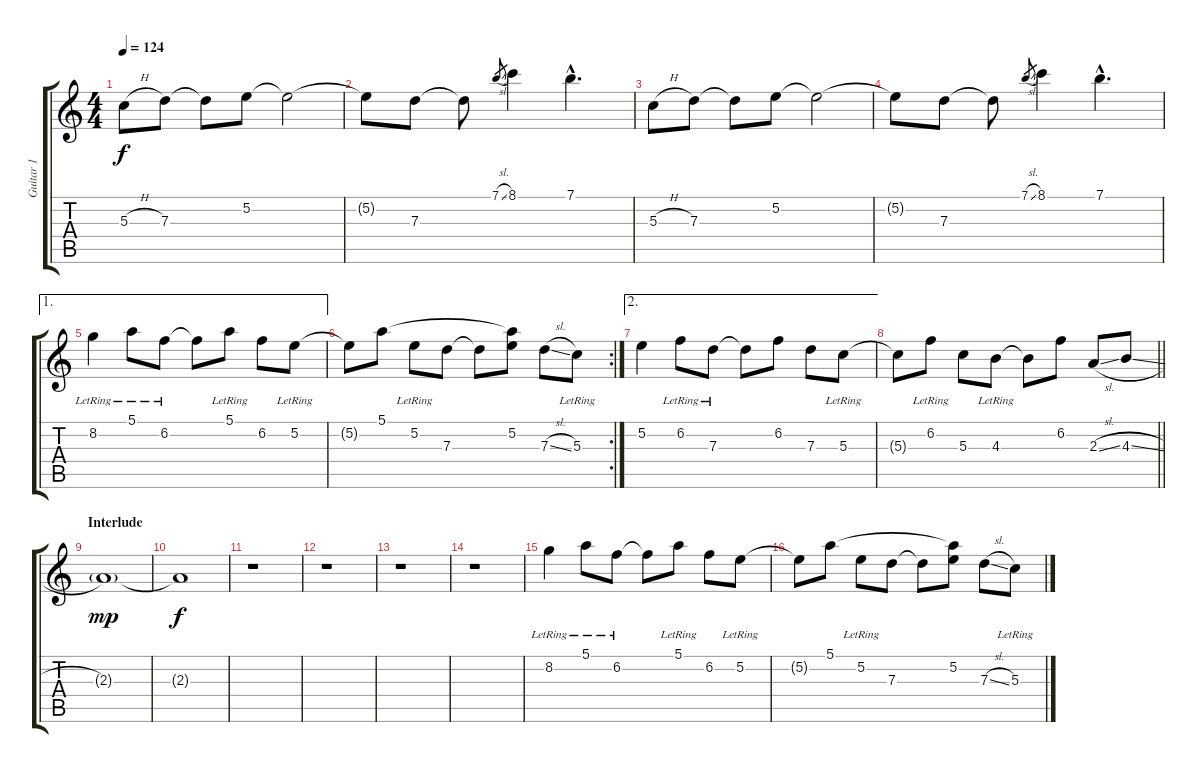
\track ("Guitar 1" "Guitar 1") {instrument distortionguitar}
\staff {score tabs}
\tuning (E4 B3 G3 D3 A2 E2) {hide}
\ts (4 4)
\tempo 124
\clef g2
\ks c
5.3{h}.8{dy f} 7.3.8 7.3{t}.8 5.2.8 5.2{t}.2 |
5.2{t}.8 7.3.8 7.3{t}.8 7.1{sl}.8{gr} 8.1.4 7.1{hac}.4{d} |
5.3{h}.8 7.3.8 7.3{t}.8 5.2.8 5.2{t}.2 |
5.2{t}.8 7.3.8 7.3{t}.8 7.1{sl}.8{gr} 8.1.4 7.1{hac}.4{d} |
\ae 1
8.2{lr}.4 5.1{lr}.8 6.2{lr}.8 6.2{t}.8 5.1{lr}.8 6.2.8 5.2{lr}.8 |
\rc 2
5.2{t}.8 5.1.8 5.2{lr}.8 7.3.8 7.3{t}.8 (5.1{t} 5.2).8 7.3{sl}.8 5.3{lr}.8 |
\ae 2
5.2.4 6.2{lr}.8 7.3{lr}.8 7.3{t}.8 6.2.8 7.3.8 5.3{lr}.8 |
\barLineRight lightlight
5.3{t}.8 6.2{lr}.8 5.3.8 4.3{lr}.8 4.3{t}.8 6.2.8 2.3{sl}.8 4.3{sl}.8 |
\section ("" "Interlude")
2.3{g}.1{dy mp volume 0} |
2.3{t}.1{dy f} |
r.1 |
r.1 |
r.1 |
r.1 |
8.2{lr}.4{volume 13} 5.1{lr}.8 6.2{lr}.8 6.2{t}.8 5.1{lr}.8 6.2.8 5.2{lr}.8 |
5.2{t}.8 5.1.8 5.2{lr}.8 7.3.8 7.3{t}.8 (5.1{t} 5.2).8 7.3{sl}.8 5.3{lr}.8
